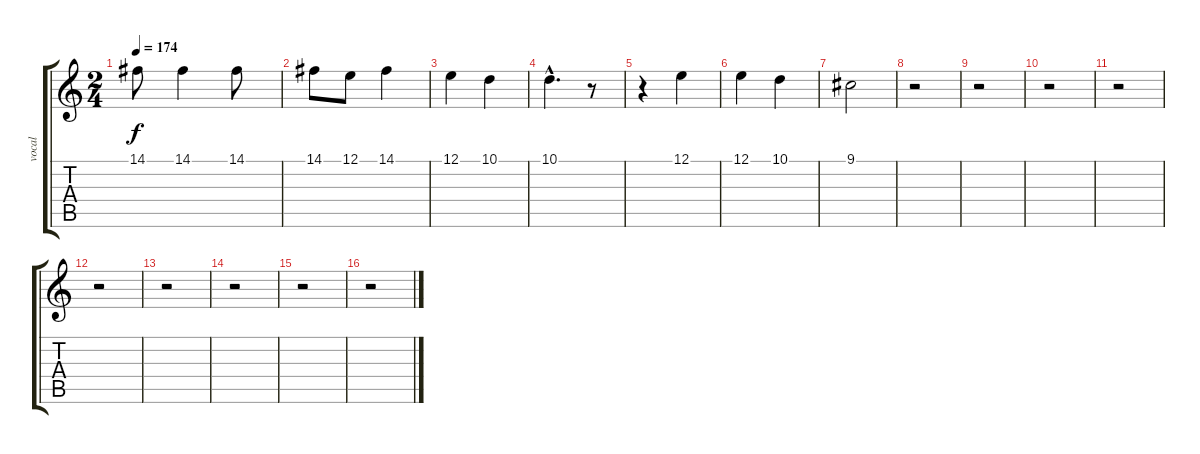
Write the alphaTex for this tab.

\track ("vocal" "vocal") {instrument lead6voice}
\staff {score tabs}
\tuning (E4 B3 G3 D3 A2 E2) {hide}
\ts (2 4)
\tempo 174
\clef g2
\ks c
14.1.8{dy f} 14.1.4 14.1.8 |
14.1.8 12.1.8 14.1.4 |
12.1.4 10.1.4 |
10.1{hac}.4{d} r.8 |
r.4 12.1.4 |
12.1.4 10.1.4 |
9.1.2 |
r.2 |
r.2 |
r.2 |
r.2 |
r.2 |
r.2 |
r.2 |
r.2 |
r.2
